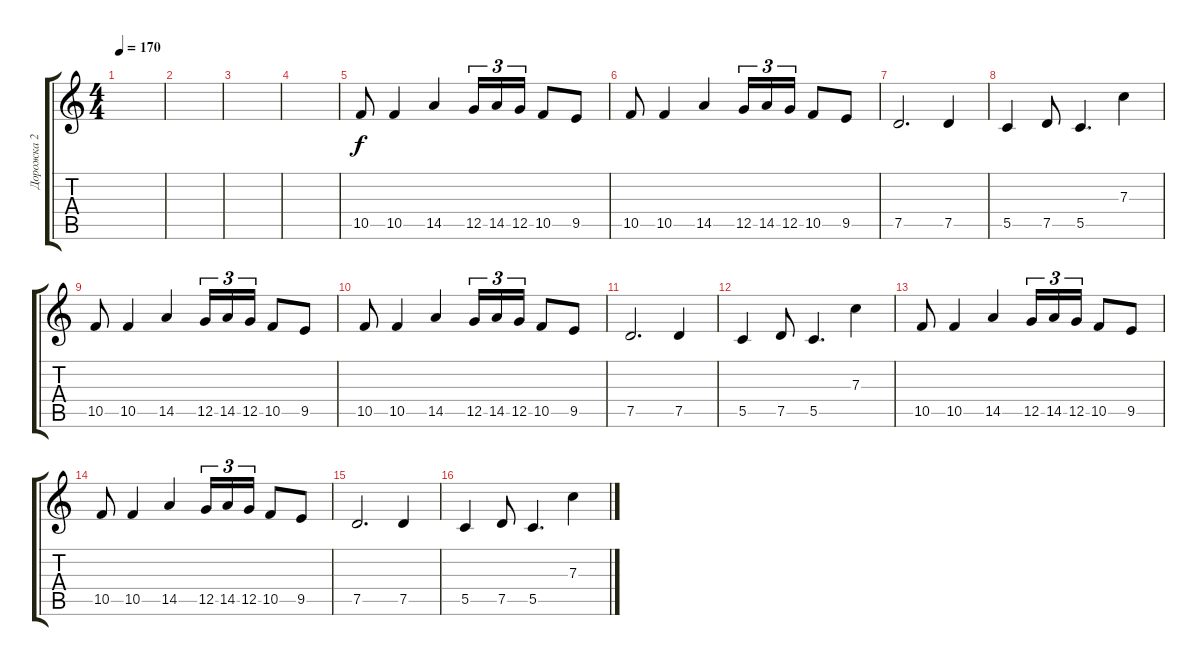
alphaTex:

\track ("Дорожка 2" "Дорожка 2") {instrument distortionguitar}
\staff {score tabs}
\tuning (D4 A3 F3 C3 G2 D2) {hide}
\ts (4 4)
\tempo 170
\clef g2
\ks c
|
|
|
|
10.5.8 10.5.4 14.5.4 12.5.16{tu (3 2)} 14.5.16{tu (3 2)} 12.5.16{tu (3 2)} 10.5.8 9.5.8 |
10.5.8 10.5.4 14.5.4 12.5.16{tu (3 2)} 14.5.16{tu (3 2)} 12.5.16{tu (3 2)} 10.5.8 9.5.8 |
7.5.2{d} 7.5.4 |
5.5.4 7.5.8 5.5.4{d} 7.3.4 |
10.5.8 10.5.4 14.5.4 12.5.16{tu (3 2)} 14.5.16{tu (3 2)} 12.5.16{tu (3 2)} 10.5.8 9.5.8 |
10.5.8 10.5.4 14.5.4 12.5.16{tu (3 2)} 14.5.16{tu (3 2)} 12.5.16{tu (3 2)} 10.5.8 9.5.8 |
7.5.2{d} 7.5.4 |
5.5.4 7.5.8 5.5.4{d} 7.3.4 |
10.5.8 10.5.4 14.5.4 12.5.16{tu (3 2)} 14.5.16{tu (3 2)} 12.5.16{tu (3 2)} 10.5.8 9.5.8 |
10.5.8 10.5.4 14.5.4 12.5.16{tu (3 2)} 14.5.16{tu (3 2)} 12.5.16{tu (3 2)} 10.5.8 9.5.8 |
7.5.2{d} 7.5.4 |
5.5.4 7.5.8 5.5.4{d} 7.3.4
